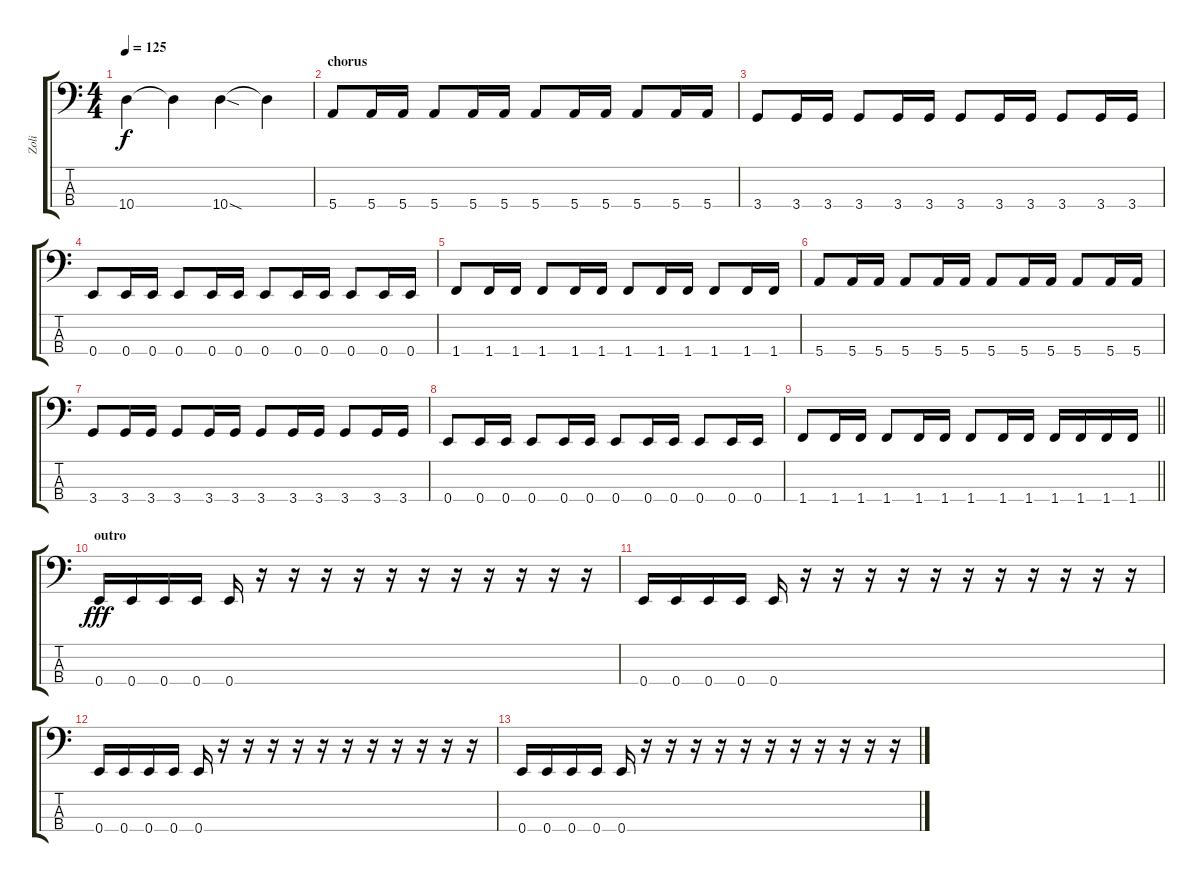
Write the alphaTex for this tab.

\track ("Zoli" "Zoli") {instrument slapbass1}
\staff {score tabs}
\tuning (G2 D2 A1 E1) {hide}
\ts (4 4)
\tempo 125
\clef f4
\ks c
10.4{t}.4{dy f} 10.4{t}.4 10.4{sod}.4 10.4{t}.4 |
\section ("" "chorus")
5.4.8{volume 13 instrument slapbass1} 5.4.16 5.4.16 5.4.8 5.4.16 5.4.16 5.4.8 5.4.16 5.4.16 5.4.8 5.4.16 5.4.16 |
3.4.8 3.4.16 3.4.16 3.4.8 3.4.16 3.4.16 3.4.8 3.4.16 3.4.16 3.4.8 3.4.16 3.4.16 |
0.4.8 0.4.16 0.4.16 0.4.8 0.4.16 0.4.16 0.4.8 0.4.16 0.4.16 0.4.8 0.4.16 0.4.16 |
1.4.8 1.4.16 1.4.16 1.4.8 1.4.16 1.4.16 1.4.8 1.4.16 1.4.16 1.4.8 1.4.16 1.4.16 |
5.4.8 5.4.16 5.4.16 5.4.8 5.4.16 5.4.16 5.4.8 5.4.16 5.4.16 5.4.8 5.4.16 5.4.16 |
3.4.8 3.4.16 3.4.16 3.4.8 3.4.16 3.4.16 3.4.8 3.4.16 3.4.16 3.4.8 3.4.16 3.4.16 |
0.4.8 0.4.16 0.4.16 0.4.8 0.4.16 0.4.16 0.4.8 0.4.16 0.4.16 0.4.8 0.4.16 0.4.16 |
\barLineRight lightlight
1.4.8 1.4.16 1.4.16 1.4.8 1.4.16 1.4.16 1.4.8 1.4.16 1.4.16 1.4.16 1.4.16 1.4.16 1.4.16 |
\section ("" "outro")
0.4.16{dy fff} 0.4.16 0.4.16 0.4.16 0.4.16 r.16 r.16 r.16 r.16 r.16 r.16 r.16 r.16 r.16 r.16 r.16 |
0.4.16 0.4.16 0.4.16 0.4.16 0.4.16 r.16 r.16 r.16 r.16 r.16 r.16 r.16 r.16 r.16 r.16 r.16 |
0.4.16 0.4.16 0.4.16 0.4.16 0.4.16 r.16 r.16 r.16 r.16 r.16 r.16 r.16 r.16 r.16 r.16 r.16 |
0.4.16 0.4.16 0.4.16 0.4.16 0.4.16 r.16 r.16 r.16 r.16 r.16 r.16 r.16 r.16 r.16 r.16 r.16
